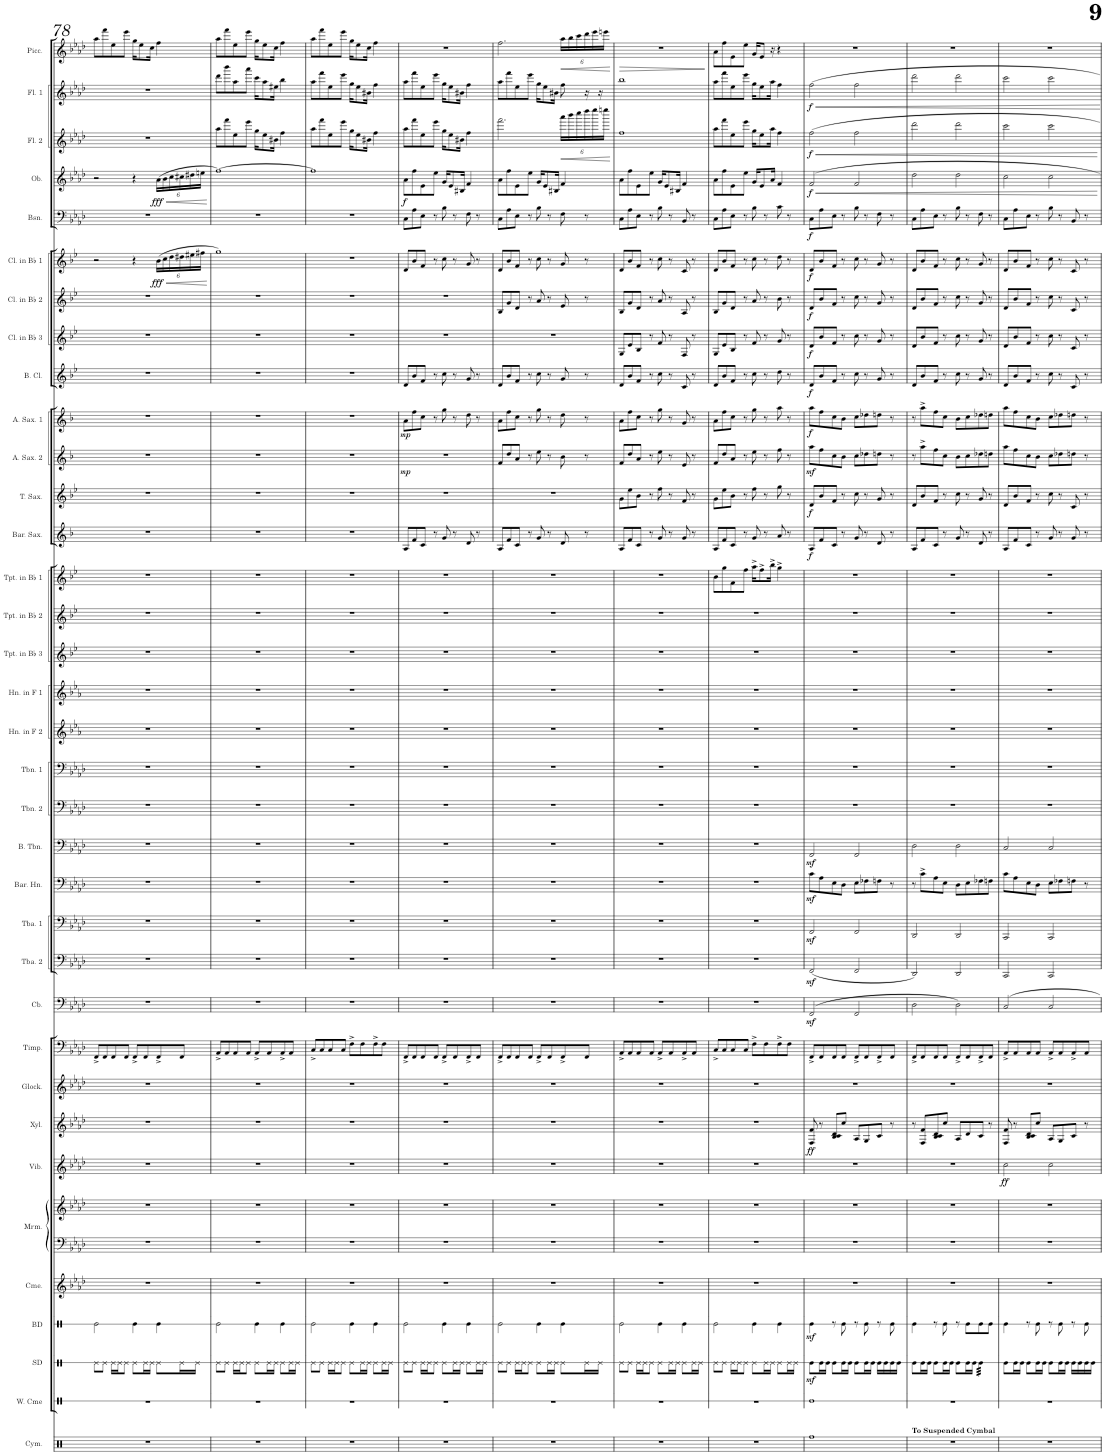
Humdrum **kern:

**kern	**kern	**kern	**dynam	**kern	**dynam	**kern	**kern	**kern	**kern	**dynam	**kern	**dynam	**kern	**kern	**kern	**dynam	**kern	**dynam	**kern	**dynam	**kern	**dynam	**kern	**dynam	**kern	**kern	**kern	**kern	**kern	**kern	**kern	**kern	**dynam	**kern	**dynam	**kern	**dynam	**kern	**dynam	**kern	**dynam	**kern	**dynam	**kern	**dynam	**kern	**dynam	**kern	**dynam	**kern	**dynam	**kern	**dynam	**kern	**dynam	**kern	**dynam
*part35	*part34	*part33	*part33	*part32	*part32	*part31	*part30	*part30	*part29	*part29	*part28	*part28	*part27	*part26	*part25	*part25	*part24	*part24	*part23	*part23	*part22	*part22	*part21	*part21	*part20	*part19	*part18	*part17	*part16	*part15	*part14	*part13	*part13	*part12	*part12	*part11	*part11	*part10	*part10	*part9	*part9	*part8	*part8	*part7	*part7	*part6	*part6	*part5	*part5	*part4	*part4	*part3	*part3	*part2	*part2	*part1	*part1
*staff36	*staff35	*staff34	*staff34	*staff33	*staff33	*staff32	*staff31	*staff30	*staff29	*staff29	*staff28	*staff28	*staff27	*staff26	*staff25	*staff25	*staff24	*staff24	*staff23	*staff23	*staff22	*staff22	*staff21	*staff21	*staff20	*staff19	*staff18	*staff17	*staff16	*staff15	*staff14	*staff13	*staff13	*staff12	*staff12	*staff11	*staff11	*staff10	*staff10	*staff9	*staff9	*staff8	*staff8	*staff7	*staff7	*staff6	*staff6	*staff5	*staff5	*staff4	*staff4	*staff3	*staff3	*staff2	*staff2	*staff1	*staff1
*I"Cymbals	*I"Wind Chimes	*I"Snare Drum	*	*I"Bass Drum	*	*I"Chimes	*I"Marimba	*	*I"Vibraphone	*	*I"Xylophone	*	*I"Glockenspiel	*I"Timpani	*I"Contrabass	*	*I"Tuba 2	*	*I"Tuba 1	*	*I"Baritone Horn	*	*I"Bass Trombone	*	*I"Trombone 2	*I"Trombone 1	*I"Horn in F 2	*I"Horn in F 1	*I"Trumpet in Bb 3	*I"Trumpet in Bb 2	*I"Trumpet in Bb 1	*I"Baritone Saxophone	*	*I"Tenor Saxophone	*	*I"Alto Saxophone 2	*	*I"Alto Saxophone 1	*	*I"Bass Clarinet	*	*I"Clarinet in Bb 3	*	*I"Clarinet in Bb 2	*	*I"Clarinet in Bb 1	*	*I"Bassoon	*	*I"Oboe	*	*I"Flute 2	*	*I"Flute 1	*	*I"Piccolo	*
*I'Cym.	*I'W. Cme	*I'SD	*	*I'BD	*	*I'Cme.	*I'Mrm.	*	*I'Vib.	*	*I'Xyl.	*	*I'Glock.	*I'Timp.	*I'Cb.	*	*I'Tba. 2	*	*I'Tba. 1	*	*I'Bar. Hn.	*	*I'B. Tbn.	*	*I'Tbn. 2	*I'Tbn. 1	*I'Hn. in F 2	*I'Hn. in F 1	*I'Tpt. in Bb 3	*I'Tpt. in Bb 2	*I'Tpt. in Bb 1	*I'Bar. Sax.	*	*I'T. Sax.	*	*I'A. Sax. 2	*	*I'A. Sax. 1	*	*I'B. Cl.	*	*I'Cl. in Bb 3	*	*I'Cl. in Bb 2	*	*I'Cl. in Bb 1	*	*I'Bsn.	*	*I'Ob.	*	*I'Fl. 2	*	*I'Fl. 1	*	*I'Picc.	*
!!LO:PB:g=z
*clefX	*clefX	*clefX	*	*clefX	*	*clefG2	*clefF4	*clefG2	*clefG2	*	*clefG2	*	*clefG2	*clefF4	*clefF4	*	*clefF4	*	*clefF4	*	*clefF4	*	*clefF4	*	*clefF4	*clefF4	*clefG2	*clefG2	*clefG2	*clefG2	*clefG2	*clefG2	*	*clefG2	*	*clefG2	*	*clefG2	*	*clefG2	*	*clefG2	*	*clefG2	*	*clefG2	*	*clefF4	*	*clefG2	*	*clefG2	*	*clefG2	*	*clefG2	*
*	*	*	*	*	*	*	*	*	*	*	*Trd-7c-12	*	*Trd-14c-24	*	*Trd7c12	*	*	*	*	*	*Trd4c7	*	*	*	*	*	*Trd4c7	*Trd4c7	*Trd1c2	*Trd1c2	*Trd1c2	*Trd12c21	*	*Trd8c14	*	*Trd5c9	*	*Trd5c9	*	*Trd8c14	*	*Trd1c2	*	*Trd1c2	*	*Trd1c2	*	*	*	*	*	*	*	*	*	*Trd-7c-12	*
*k[]	*k[]	*k[]	*	*k[]	*	*k[b-e-a-d-]	*k[b-e-a-d-]	*k[b-e-a-d-]	*k[b-e-a-d-]	*	*k[b-e-a-d-]	*	*k[b-e-a-d-]	*k[b-e-a-d-]	*k[b-e-a-d-]	*	*k[b-e-a-d-]	*	*k[b-e-a-d-]	*	*k[b-e-a-d-]	*	*k[b-e-a-d-]	*	*k[b-e-a-d-]	*k[b-e-a-d-]	*k[b-e-a-]	*k[b-e-a-]	*k[b-e-]	*k[b-e-]	*k[b-e-]	*k[b-]	*	*k[b-e-]	*	*k[b-]	*	*k[b-]	*	*k[b-e-]	*	*k[b-e-]	*	*k[b-e-]	*	*k[b-e-]	*	*k[b-e-a-d-]	*	*k[b-e-a-d-]	*	*k[b-e-a-d-]	*	*k[b-e-a-d-]	*	*k[b-e-a-d-]	*
*M4/4	*M4/4	*M4/4	*	*M4/4	*	*M4/4	*M4/4	*M4/4	*M4/4	*	*M4/4	*	*M4/4	*M4/4	*M4/4	*	*M4/4	*	*M4/4	*	*M4/4	*	*M4/4	*	*M4/4	*M4/4	*M4/4	*M4/4	*M4/4	*M4/4	*M4/4	*M4/4	*	*M4/4	*	*M4/4	*	*M4/4	*	*M4/4	*	*M4/4	*	*M4/4	*	*M4/4	*	*M4/4	*	*M4/4	*	*M4/4	*	*M4/4	*	*M4/4	*
=78	=78	=78	=78	=78	=78	=78	=78	=78	=78	=78	=78	=78	=78	=78	=78	=78	=78	=78	=78	=78	=78	=78	=78	=78	=78	=78	=78	=78	=78	=78	=78	=78	=78	=78	=78	=78	=78	=78	=78	=78	=78	=78	=78	=78	=78	=78	=78	=78	=78	=78	=78	=78	=78	=78	=78	=78	=78
1r	1r	8Re\L	.	2Re\	.	1r	1r	1r	1r	.	1r	.	1r	8FF^/L	1r	.	1r	.	1r	.	1r	.	1r	.	1r	1r	1r	1r	1r	1r	1r	1r	.	1r	.	1r	.	1r	.	1r	.	1r	.	1r	.	2r	.	1r	.	2r	.	1r	.	1r	.	8aa-\L	.
.	.	8Re\J	.	.	.	.	.	.	.	.	.	.	.	8FF/	.	.	.	.	.	.	.	.	.	.	.	.	.	.	.	.	.	.	.	.	.	.	.	.	.	.	.	.	.	.	.	.	.	.	.	.	.	.	.	.	.	8fff\	.
.	.	16Re\LL	.	.	.	.	.	.	.	.	.	.	.	8FF/	.	.	.	.	.	.	.	.	.	.	.	.	.	.	.	.	.	.	.	.	.	.	.	.	.	.	.	.	.	.	.	.	.	.	.	.	.	.	.	.	.	8ee-\	.
.	.	16Re\J	.	.	.	.	.	.	.	.	.	.	.	.	.	.	.	.	.	.	.	.	.	.	.	.	.	.	.	.	.	.	.	.	.	.	.	.	.	.	.	.	.	.	.	.	.	.	.	.	.	.	.	.	.	.	.
.	.	8Re\J	.	.	.	.	.	.	.	.	.	.	.	8FF/J	.	.	.	.	.	.	.	.	.	.	.	.	.	.	.	.	.	.	.	.	.	.	.	.	.	.	.	.	.	.	.	.	.	.	.	.	.	.	.	.	.	8eee-\J	.
.	.	8Re\L	.	4Re\	.	.	.	.	.	.	.	.	.	8FF^/L	.	.	.	.	.	.	.	.	.	.	.	.	.	.	.	.	.	.	.	.	.	.	.	.	.	.	.	.	.	.	.	4r	.	.	.	4r	.	.	.	.	.	16gg\KL	.
.	.	.	.	.	.	.	.	.	.	.	.	.	.	.	.	.	.	.	.	.	.	.	.	.	.	.	.	.	.	.	.	.	.	.	.	.	.	.	.	.	.	.	.	.	.	.	.	.	.	.	.	.	.	.	.	8ee-\	.
.	.	16Re\L	.	.	.	.	.	.	.	.	.	.	.	8FF/	.	.	.	.	.	.	.	.	.	.	.	.	.	.	.	.	.	.	.	.	.	.	.	.	.	.	.	.	.	.	.	.	.	.	.	.	.	.	.	.	.	.	.
.	.	16Re\JJ	.	.	.	.	.	.	.	.	.	.	.	.	.	.	.	.	.	.	.	.	.	.	.	.	.	.	.	.	.	.	.	.	.	.	.	.	.	.	.	.	.	.	.	.	.	.	.	.	.	.	.	.	.	16cc\Jk	.
*	*	*	*	*	*	*	*	*	*	*	*	*	*	*	*	*	*	*	*	*	*	*	*	*	*	*	*	*	*	*	*	*	*	*	*	*	*	*	*	*	*	*	*	*	*	*Xbrackettup	*	*	*	*	*	*	*	*	*	*	*
!	!	!	!	!	!	!	!	!	!	!	!	!	!	!	!	!	!	!	!	!	!	!	!	!	!	!	!	!	!	!	!	!	!	!	!	!	!	!	!	!	!	!	!	!	!	!	!LO:HP:b	!	!	!	!	!	!	!	!	!	!
*	*	*	*	*	*	*	*	*	*	*	*	*	*	*	*	*	*	*	*	*	*	*	*	*	*	*	*	*	*	*	*	*	*	*	*	*	*	*	*	*	*	*	*	*	*	*	*	*	*	*Xbrackettup	*	*	*	*	*	*	*
!	!	!	!	!	!	!	!	!	!	!	!	!	!	!	!	!	!	!	!	!	!	!	!	!	!	!	!	!	!	!	!	!	!	!	!	!	!	!	!	!	!	!	!	!	!	!	!LO:DY:n=1:b	!	!	!	!LO:HP:b	!	!	!	!	!	!
!	!	!	!	!	!	!	!	!	!	!	!	!	!	!	!	!	!	!	!	!	!	!	!	!	!	!	!	!	!	!	!	!	!	!	!	!	!	!	!	!	!	!	!	!	!	!	!	!	!	!	!LO:DY:n=1:b	!	!	!	!	!	!
.	.	8Re\L	.	4Re\	.	.	.	.	.	.	.	.	.	8FF^/	.	.	.	.	.	.	.	.	.	.	.	.	.	.	.	.	.	.	.	.	.	.	.	.	.	.	.	.	.	.	.	(24b-\LL	< fff	.	.	(24a-\LL	< fff	.	.	.	.	4ff\	.
.	.	.	.	.	.	.	.	.	.	.	.	.	.	.	.	.	.	.	.	.	.	.	.	.	.	.	.	.	.	.	.	.	.	.	.	.	.	.	.	.	.	.	.	.	.	24cc\	.	.	.	24b-\	.	.	.	.	.	.	.
.	.	.	.	.	.	.	.	.	.	.	.	.	.	.	.	.	.	.	.	.	.	.	.	.	.	.	.	.	.	.	.	.	.	.	.	.	.	.	.	.	.	.	.	.	.	24dd\	.	.	.	24cc\	.	.	.	.	.	.	.
.	.	16Re\L	.	.	.	.	.	.	.	.	.	.	.	8FF/J	.	.	.	.	.	.	.	.	.	.	.	.	.	.	.	.	.	.	.	.	.	.	.	.	.	.	.	.	.	.	.	24dd#X\	.	.	.	24cc#X\	.	.	.	.	.	.	.
.	.	.	.	.	.	.	.	.	.	.	.	.	.	.	.	.	.	.	.	.	.	.	.	.	.	.	.	.	.	.	.	.	.	.	.	.	.	.	.	.	.	.	.	.	.	24ee#X\	.	.	.	24dd#X\	.	.	.	.	.	.	.
.	.	16Re\JJ	.	.	.	.	.	.	.	.	.	.	.	.	.	.	.	.	.	.	.	.	.	.	.	.	.	.	.	.	.	.	.	.	.	.	.	.	.	.	.	.	.	.	.	.	.	.	.	.	.	.	.	.	.	.	.
.	.	.	.	.	.	.	.	.	.	.	.	.	.	.	.	.	.	.	.	.	.	.	.	.	.	.	.	.	.	.	.	.	.	.	.	.	.	.	.	.	.	.	.	.	.	24ff#X\JJ	.	.	.	24een\JJ	.	.	.	.	.	.	.
.	.	.	.	.	.	.	.	.	.	.	.	.	.	.	.	.	.	.	.	.	.	.	.	.	.	.	.	.	.	.	.	.	.	.	.	.	.	.	.	.	.	.	.	.	.	.	[	.	.	.	[	.	.	.	.	.	.
=79	=79	=79	=79	=79	=79	=79	=79	=79	=79	=79	=79	=79	=79	=79	=79	=79	=79	=79	=79	=79	=79	=79	=79	=79	=79	=79	=79	=79	=79	=79	=79	=79	=79	=79	=79	=79	=79	=79	=79	=79	=79	=79	=79	=79	=79	=79	=79	=79	=79	=79	=79	=79	=79	=79	=79	=79	=79
1r	1r	8Re\L	.	2Re\	.	1r	1r	1r	1r	.	1r	.	1r	8AA-^/L	1r	.	1r	.	1r	.	1r	.	1r	.	1r	1r	1r	1r	1r	1r	1r	1r	.	1r	.	1r	.	1r	.	1r	.	1r	.	1r	.	1gg)	.	1r	.	[1ff)	.	8aa-\L	.	8ddd-\L	.	8aa-\L	.
.	.	8Re\J	.	.	.	.	.	.	.	.	.	.	.	8AA-/	.	.	.	.	.	.	.	.	.	.	.	.	.	.	.	.	.	.	.	.	.	.	.	.	.	.	.	.	.	.	.	.	.	.	.	.	.	8fff\	.	8bbb-\	.	8fff\	.
.	.	16Re\LL	.	.	.	.	.	.	.	.	.	.	.	8AA-/	.	.	.	.	.	.	.	.	.	.	.	.	.	.	.	.	.	.	.	.	.	.	.	.	.	.	.	.	.	.	.	.	.	.	.	.	.	8ee-\	.	8aa-\	.	8ee-\	.
.	.	16Re\J	.	.	.	.	.	.	.	.	.	.	.	.	.	.	.	.	.	.	.	.	.	.	.	.	.	.	.	.	.	.	.	.	.	.	.	.	.	.	.	.	.	.	.	.	.	.	.	.	.	.	.	.	.	.	.
.	.	8Re\J	.	.	.	.	.	.	.	.	.	.	.	8AA-/J	.	.	.	.	.	.	.	.	.	.	.	.	.	.	.	.	.	.	.	.	.	.	.	.	.	.	.	.	.	.	.	.	.	.	.	.	.	8eee-\J	.	8aaa-\J	.	8eee-\J	.
.	.	8Re\L	.	4Re\	.	.	.	.	.	.	.	.	.	8AA-^/L	.	.	.	.	.	.	.	.	.	.	.	.	.	.	.	.	.	.	.	.	.	.	.	.	.	.	.	.	.	.	.	.	.	.	.	.	.	16gg\KL	.	16ccc\KL	.	16gg\KL	.
.	.	.	.	.	.	.	.	.	.	.	.	.	.	.	.	.	.	.	.	.	.	.	.	.	.	.	.	.	.	.	.	.	.	.	.	.	.	.	.	.	.	.	.	.	.	.	.	.	.	.	.	8ee-\	.	8aa-\	.	8ee-\	.
.	.	16Re\L	.	.	.	.	.	.	.	.	.	.	.	8AA-/	.	.	.	.	.	.	.	.	.	.	.	.	.	.	.	.	.	.	.	.	.	.	.	.	.	.	.	.	.	.	.	.	.	.	.	.	.	.	.	.	.	.	.
.	.	16Re\JJ	.	.	.	.	.	.	.	.	.	.	.	.	.	.	.	.	.	.	.	.	.	.	.	.	.	.	.	.	.	.	.	.	.	.	.	.	.	.	.	.	.	.	.	.	.	.	.	.	.	16b#X\Jk	.	16ee#X\Jk	.	16cc\Jk	.
.	.	8Re\L	.	4Re\	.	.	.	.	.	.	.	.	.	8AA-^/	.	.	.	.	.	.	.	.	.	.	.	.	.	.	.	.	.	.	.	.	.	.	.	.	.	.	.	.	.	.	.	.	.	.	.	.	.	4ff\	.	4bb-\	.	4ff\	.
.	.	16Re\L	.	.	.	.	.	.	.	.	.	.	.	8AA-/J	.	.	.	.	.	.	.	.	.	.	.	.	.	.	.	.	.	.	.	.	.	.	.	.	.	.	.	.	.	.	.	.	.	.	.	.	.	.	.	.	.	.	.
.	.	16Re\JJ	.	.	.	.	.	.	.	.	.	.	.	.	.	.	.	.	.	.	.	.	.	.	.	.	.	.	.	.	.	.	.	.	.	.	.	.	.	.	.	.	.	.	.	.	.	.	.	.	.	.	.	.	.	.	.
=80	=80	=80	=80	=80	=80	=80	=80	=80	=80	=80	=80	=80	=80	=80	=80	=80	=80	=80	=80	=80	=80	=80	=80	=80	=80	=80	=80	=80	=80	=80	=80	=80	=80	=80	=80	=80	=80	=80	=80	=80	=80	=80	=80	=80	=80	=80	=80	=80	=80	=80	=80	=80	=80	=80	=80	=80	=80
1r	1r	8Re\L	.	2Re\	.	1r	1r	1r	1r	.	1r	.	1r	8C^/L	1r	.	1r	.	1r	.	1r	.	1r	.	1r	1r	1r	1r	1r	1r	1r	1r	.	1r	.	1r	.	1r	.	1r	.	1r	.	1r	.	1r	.	1r	.	1ff]	.	8aa-\L	.	8aa-\L	.	8aa-\L	.
.	.	8Re\J	.	.	.	.	.	.	.	.	.	.	.	8C/	.	.	.	.	.	.	.	.	.	.	.	.	.	.	.	.	.	.	.	.	.	.	.	.	.	.	.	.	.	.	.	.	.	.	.	.	.	8fff\	.	8fff\	.	8fff\	.
.	.	16Re\LL	.	.	.	.	.	.	.	.	.	.	.	8C/	.	.	.	.	.	.	.	.	.	.	.	.	.	.	.	.	.	.	.	.	.	.	.	.	.	.	.	.	.	.	.	.	.	.	.	.	.	8ee-\	.	8ee-\	.	8ee-\	.
.	.	16Re\J	.	.	.	.	.	.	.	.	.	.	.	.	.	.	.	.	.	.	.	.	.	.	.	.	.	.	.	.	.	.	.	.	.	.	.	.	.	.	.	.	.	.	.	.	.	.	.	.	.	.	.	.	.	.	.
.	.	8Re\J	.	.	.	.	.	.	.	.	.	.	.	8C/J	.	.	.	.	.	.	.	.	.	.	.	.	.	.	.	.	.	.	.	.	.	.	.	.	.	.	.	.	.	.	.	.	.	.	.	.	.	8eee-\J	.	8eee-\J	.	8eee-\J	.
.	.	8Re\L	.	4Re\	.	.	.	.	.	.	.	.	.	8F^\L	.	.	.	.	.	.	.	.	.	.	.	.	.	.	.	.	.	.	.	.	.	.	.	.	.	.	.	.	.	.	.	.	.	.	.	.	.	16gg\KL	.	16gg\KL	.	16gg\KL	.
.	.	.	.	.	.	.	.	.	.	.	.	.	.	.	.	.	.	.	.	.	.	.	.	.	.	.	.	.	.	.	.	.	.	.	.	.	.	.	.	.	.	.	.	.	.	.	.	.	.	.	.	8ee-\	.	8ee-\	.	8ee-\	.
.	.	16Re\L	.	.	.	.	.	.	.	.	.	.	.	8F\	.	.	.	.	.	.	.	.	.	.	.	.	.	.	.	.	.	.	.	.	.	.	.	.	.	.	.	.	.	.	.	.	.	.	.	.	.	.	.	.	.	.	.
.	.	16Re\JJ	.	.	.	.	.	.	.	.	.	.	.	.	.	.	.	.	.	.	.	.	.	.	.	.	.	.	.	.	.	.	.	.	.	.	.	.	.	.	.	.	.	.	.	.	.	.	.	.	.	16b#X\Jk	.	16b#X\Jk	.	16cc\Jk	.
.	.	8Re\L	.	4Re\	.	.	.	.	.	.	.	.	.	8F^\	.	.	.	.	.	.	.	.	.	.	.	.	.	.	.	.	.	.	.	.	.	.	.	.	.	.	.	.	.	.	.	.	.	.	.	.	.	4ff\	.	4ff\	.	4ff\	.
.	.	16Re\L	.	.	.	.	.	.	.	.	.	.	.	8F\J	.	.	.	.	.	.	.	.	.	.	.	.	.	.	.	.	.	.	.	.	.	.	.	.	.	.	.	.	.	.	.	.	.	.	.	.	.	.	.	.	.	.	.
.	.	16Re\JJ	.	.	.	.	.	.	.	.	.	.	.	.	.	.	.	.	.	.	.	.	.	.	.	.	.	.	.	.	.	.	.	.	.	.	.	.	.	.	.	.	.	.	.	.	.	.	.	.	.	.	.	.	.	.	.
=81	=81	=81	=81	=81	=81	=81	=81	=81	=81	=81	=81	=81	=81	=81	=81	=81	=81	=81	=81	=81	=81	=81	=81	=81	=81	=81	=81	=81	=81	=81	=81	=81	=81	=81	=81	=81	=81	=81	=81	=81	=81	=81	=81	=81	=81	=81	=81	=81	=81	=81	=81	=81	=81	=81	=81	=81	=81
!	!	!	!	!	!	!	!	!	!	!	!	!	!	!	!	!	!	!	!	!	!	!	!	!	!	!	!	!	!	!	!	!	!	!	!	!	!LO:DY:b	!	!LO:DY:b	!	!	!	!	!	!	!	!	!	!	!	!LO:DY:b	!	!	!	!	!	!
1r	1r	8Re\L	.	2Re\	.	1r	1r	1r	1r	.	1r	.	1r	8FF^/L	1r	.	1r	.	1r	.	1r	.	1r	.	1r	1r	1r	1r	1r	1r	1r	8A/L	.	1r	.	1r	mp	8a\L	mp	8d/L	.	1r	.	1r	.	8d/L	.	8C\L	.	8a-\L	f	8aa-\L	.	8aa-\L	.	1r	.
.	.	8Re\J	.	.	.	.	.	.	.	.	.	.	.	8FF/	.	.	.	.	.	.	.	.	.	.	.	.	.	.	.	.	.	8f/	.	.	.	.	.	8ff\	.	8b-/	.	.	.	.	.	8b-/	.	8A-\	.	8ff\	.	8fff\	.	8fff\	.	.	.
.	.	16Re\LL	.	.	.	.	.	.	.	.	.	.	.	8FF/	.	.	.	.	.	.	.	.	.	.	.	.	.	.	.	.	.	8c/J	.	.	.	.	.	8cc\J	.	8f/J	.	.	.	.	.	8f/J	.	8E-\J	.	8e-\	.	8ee-\	.	8ee-\	.	.	.
.	.	16Re\J	.	.	.	.	.	.	.	.	.	.	.	.	.	.	.	.	.	.	.	.	.	.	.	.	.	.	.	.	.	.	.	.	.	.	.	.	.	.	.	.	.	.	.	.	.	.	.	.	.	.	.	.	.	.	.
.	.	8Re\J	.	.	.	.	.	.	.	.	.	.	.	8FF/J	.	.	.	.	.	.	.	.	.	.	.	.	.	.	.	.	.	8r	.	.	.	.	.	8r	.	8r	.	.	.	.	.	8r	.	8r	.	8ee-\J	.	8eee-\J	.	8eee-\J	.	.	.
.	.	8Re\L	.	4Re\	.	.	.	.	.	.	.	.	.	8FF^/L	.	.	.	.	.	.	.	.	.	.	.	.	.	.	.	.	.	8g/	.	.	.	.	.	8gg\	.	8cc\	.	.	.	.	.	8cc\	.	8B-\	.	16g/KL	.	16gg\KL	.	16gg\KL	.	.	.
.	.	.	.	.	.	.	.	.	.	.	.	.	.	.	.	.	.	.	.	.	.	.	.	.	.	.	.	.	.	.	.	.	.	.	.	.	.	.	.	.	.	.	.	.	.	.	.	.	.	8e-/	.	8ee-\	.	8ee-\	.	.	.
.	.	16Re\L	.	.	.	.	.	.	.	.	.	.	.	8FF/	.	.	.	.	.	.	.	.	.	.	.	.	.	.	.	.	.	8r	.	.	.	.	.	8r	.	8r	.	.	.	.	.	8r	.	8r	.	.	.	.	.	.	.	.	.
.	.	16Re\JJ	.	.	.	.	.	.	.	.	.	.	.	.	.	.	.	.	.	.	.	.	.	.	.	.	.	.	.	.	.	.	.	.	.	.	.	.	.	.	.	.	.	.	.	.	.	.	.	16B#X/Jk	.	16b#X\Jk	.	16b#X\Jk	.	.	.
.	.	8Re\L	.	4Re\	.	.	.	.	.	.	.	.	.	8FF^/	.	.	.	.	.	.	.	.	.	.	.	.	.	.	.	.	.	8d/	.	.	.	.	.	8dd\	.	8g/	.	.	.	.	.	8g/	.	8F\	.	4f/	.	4ff\	.	4ff\	.	.	.
.	.	16Re\L	.	.	.	.	.	.	.	.	.	.	.	8FF/J	.	.	.	.	.	.	.	.	.	.	.	.	.	.	.	.	.	8r	.	.	.	.	.	8r	.	8r	.	.	.	.	.	8r	.	8r	.	.	.	.	.	.	.	.	.
.	.	16Re\JJ	.	.	.	.	.	.	.	.	.	.	.	.	.	.	.	.	.	.	.	.	.	.	.	.	.	.	.	.	.	.	.	.	.	.	.	.	.	.	.	.	.	.	.	.	.	.	.	.	.	.	.	.	.	.	.
=82	=82	=82	=82	=82	=82	=82	=82	=82	=82	=82	=82	=82	=82	=82	=82	=82	=82	=82	=82	=82	=82	=82	=82	=82	=82	=82	=82	=82	=82	=82	=82	=82	=82	=82	=82	=82	=82	=82	=82	=82	=82	=82	=82	=82	=82	=82	=82	=82	=82	=82	=82	=82	=82	=82	=82	=82	=82
1r	1r	8Re\L	.	2Re\	.	1r	1r	1r	1r	.	1r	.	1r	8FF^/L	1r	.	1r	.	1r	.	1r	.	1r	.	1r	1r	1r	1r	1r	1r	1r	8A/L	.	1r	.	8f/L	.	8a\L	.	8d/L	.	1r	.	8B-/L	.	8d/L	.	8C\L	.	8a-\L	.	2.fff\	.	8aa-\L	.	2.ff\	.
.	.	8Re\J	.	.	.	.	.	.	.	.	.	.	.	8FF/	.	.	.	.	.	.	.	.	.	.	.	.	.	.	.	.	.	8f/	.	.	.	8dd/	.	8ff\	.	8b-/	.	.	.	8g/	.	8b-/	.	8A-\	.	8ff\	.	.	.	8fff\	.	.	.
.	.	16Re\LL	.	.	.	.	.	.	.	.	.	.	.	8FF/	.	.	.	.	.	.	.	.	.	.	.	.	.	.	.	.	.	8c/J	.	.	.	8a/J	.	8cc\J	.	8f/J	.	.	.	8d/J	.	8f/J	.	8E-\J	.	8e-\	.	.	.	8ee-\	.	.	.
.	.	16Re\J	.	.	.	.	.	.	.	.	.	.	.	.	.	.	.	.	.	.	.	.	.	.	.	.	.	.	.	.	.	.	.	.	.	.	.	.	.	.	.	.	.	.	.	.	.	.	.	.	.	.	.	.	.	.	.
.	.	8Re\J	.	.	.	.	.	.	.	.	.	.	.	8FF/J	.	.	.	.	.	.	.	.	.	.	.	.	.	.	.	.	.	8r	.	.	.	8r	.	8r	.	8r	.	.	.	8r	.	8r	.	8r	.	8ee-\J	.	.	.	8eee-\J	.	.	.
.	.	8Re\L	.	4Re\	.	.	.	.	.	.	.	.	.	8FF^/L	.	.	.	.	.	.	.	.	.	.	.	.	.	.	.	.	.	8g/	.	.	.	8ee\	.	8gg\	.	8cc\	.	.	.	8a/	.	8cc\	.	8B-\	.	16g/KL	.	.	.	16gg\KL	.	.	.
.	.	.	.	.	.	.	.	.	.	.	.	.	.	.	.	.	.	.	.	.	.	.	.	.	.	.	.	.	.	.	.	.	.	.	.	.	.	.	.	.	.	.	.	.	.	.	.	.	.	8e-/	.	.	.	8ee-\	.	.	.
.	.	16Re\L	.	.	.	.	.	.	.	.	.	.	.	8FF/	.	.	.	.	.	.	.	.	.	.	.	.	.	.	.	.	.	8r	.	.	.	8r	.	8r	.	8r	.	.	.	8r	.	8r	.	8r	.	.	.	.	.	.	.	.	.
.	.	16Re\JJ	.	.	.	.	.	.	.	.	.	.	.	.	.	.	.	.	.	.	.	.	.	.	.	.	.	.	.	.	.	.	.	.	.	.	.	.	.	.	.	.	.	.	.	.	.	.	.	16B#X/Jk	.	.	.	16b#X\Jk	.	.	.
*	*	*	*	*	*	*	*	*	*	*	*	*	*	*	*	*	*	*	*	*	*	*	*	*	*	*	*	*	*	*	*	*	*	*	*	*	*	*	*	*	*	*	*	*	*	*	*	*	*	*	*	*Xbrackettup	*	*	*	*	*
!	!	!	!	!	!	!	!	!	!	!	!	!	!	!	!	!	!	!	!	!	!	!	!	!	!	!	!	!	!	!	!	!	!	!	!	!	!	!	!	!	!	!	!	!	!	!	!	!	!	!	!	!	!LO:HP:b	!	!	!	!
*	*	*	*	*	*	*	*	*	*	*	*	*	*	*	*	*	*	*	*	*	*	*	*	*	*	*	*	*	*	*	*	*	*	*	*	*	*	*	*	*	*	*	*	*	*	*	*	*	*	*	*	*	*	*	*	*Xbrackettup	*
!	!	!	!	!	!	!	!	!	!	!	!	!	!	!	!	!	!	!	!	!	!	!	!	!	!	!	!	!	!	!	!	!	!	!	!	!	!	!	!	!	!	!	!	!	!	!	!	!	!	!	!	!	!	!	!	!	!LO:HP:b
.	.	8Re\L	.	4Re\	.	.	.	.	.	.	.	.	.	8FF^/	.	.	.	.	.	.	.	.	.	.	.	.	.	.	.	.	.	8d/	.	.	.	8b-\	.	8dd\	.	8g/	.	.	.	8e-/	.	8g/	.	8F\	.	4f/	.	24aaa-\LL	<	8ff\	.	24aa-\LL	<
.	.	.	.	.	.	.	.	.	.	.	.	.	.	.	.	.	.	.	.	.	.	.	.	.	.	.	.	.	.	.	.	.	.	.	.	.	.	.	.	.	.	.	.	.	.	.	.	.	.	.	.	24bbb-\	.	.	.	24bb-\	.
.	.	.	.	.	.	.	.	.	.	.	.	.	.	.	.	.	.	.	.	.	.	.	.	.	.	.	.	.	.	.	.	.	.	.	.	.	.	.	.	.	.	.	.	.	.	.	.	.	.	.	.	24cccc\	.	.	.	24ccc\	.
.	.	16Re\L	.	.	.	.	.	.	.	.	.	.	.	8FF/J	.	.	.	.	.	.	.	.	.	.	.	.	.	.	.	.	.	8r	.	.	.	8r	.	8r	.	8r	.	.	.	8r	.	8r	.	8r	.	.	.	24dddd-\	.	16r	.	24ddd-\	.
.	.	.	.	.	.	.	.	.	.	.	.	.	.	.	.	.	.	.	.	.	.	.	.	.	.	.	.	.	.	.	.	.	.	.	.	.	.	.	.	.	.	.	.	.	.	.	.	.	.	.	.	24eeee-\	.	.	.	24eee-\	.
.	.	16Re\JJ	.	.	.	.	.	.	.	.	.	.	.	.	.	.	.	.	.	.	.	.	.	.	.	.	.	.	.	.	.	.	.	.	.	.	.	.	.	.	.	.	.	.	.	.	.	.	.	.	.	.	.	16r	.	.	.
.	.	.	.	.	.	.	.	.	.	.	.	.	.	.	.	.	.	.	.	.	.	.	.	.	.	.	.	.	.	.	.	.	.	.	.	.	.	.	.	.	.	.	.	.	.	.	.	.	.	.	.	24eeeen\JJ	.	.	.	24eeen\JJ	.
.	.	.	.	.	.	.	.	.	.	.	.	.	.	.	.	.	.	.	.	.	.	.	.	.	.	.	.	.	.	.	.	.	.	.	.	.	.	.	.	.	.	.	.	.	.	.	.	.	.	.	.	.	[	.	.	.	[
=83	=83	=83	=83	=83	=83	=83	=83	=83	=83	=83	=83	=83	=83	=83	=83	=83	=83	=83	=83	=83	=83	=83	=83	=83	=83	=83	=83	=83	=83	=83	=83	=83	=83	=83	=83	=83	=83	=83	=83	=83	=83	=83	=83	=83	=83	=83	=83	=83	=83	=83	=83	=83	=83	=83	=83	=83	=83
!	!	!	!	!	!	!	!	!	!	!	!	!	!	!	!	!	!	!	!	!	!	!	!	!	!	!	!	!	!	!	!	!	!	!	!	!	!	!	!	!	!	!	!	!	!	!	!	!	!	!	!	!	!	!	!	!	!LO:HP:b
1r	1r	8Re\L	.	2Re\	.	1r	1r	1r	1r	.	1r	.	1r	8AA-^/L	1r	.	1r	.	1r	.	1r	.	1r	.	1r	1r	1r	1r	1r	1r	1r	8A/L	.	8g\L	.	8f/L	.	8a\L	.	8d/L	.	8G/L	.	8B-/L	.	8d/L	.	8C\L	.	8a-\L	.	1ff	.	1bb-	.	1r	>
.	.	8Re\J	.	.	.	.	.	.	.	.	.	.	.	8AA-/	.	.	.	.	.	.	.	.	.	.	.	.	.	.	.	.	.	8f/	.	8ee-\	.	8dd/	.	8ff\	.	8b-/	.	8e-/	.	8g/	.	8b-/	.	8A-\	.	8ff\	.	.	.	.	.	.	.
.	.	16Re\LL	.	.	.	.	.	.	.	.	.	.	.	8AA-/	.	.	.	.	.	.	.	.	.	.	.	.	.	.	.	.	.	8c/J	.	8b-\J	.	8a/J	.	8cc\J	.	8f/J	.	8B-/J	.	8d/J	.	8f/J	.	8E-\J	.	8e-\	.	.	.	.	.	.	.
.	.	16Re\J	.	.	.	.	.	.	.	.	.	.	.	.	.	.	.	.	.	.	.	.	.	.	.	.	.	.	.	.	.	.	.	.	.	.	.	.	.	.	.	.	.	.	.	.	.	.	.	.	.	.	.	.	.	.	.
.	.	8Re\J	.	.	.	.	.	.	.	.	.	.	.	8AA-/J	.	.	.	.	.	.	.	.	.	.	.	.	.	.	.	.	.	8r	.	8r	.	8r	.	8r	.	8r	.	8r	.	8r	.	8r	.	8r	.	8ee-\J	.	.	.	.	.	.	.
.	.	8Re\L	.	4Re\	.	.	.	.	.	.	.	.	.	8AA-^/L	.	.	.	.	.	.	.	.	.	.	.	.	.	.	.	.	.	8g/	.	8ff\	.	8ee\	.	8gg\	.	8cc\	.	8f/	.	8a/	.	8cc\	.	8B-\	.	16g/KL	.	.	.	.	.	.	.
.	.	.	.	.	.	.	.	.	.	.	.	.	.	.	.	.	.	.	.	.	.	.	.	.	.	.	.	.	.	.	.	.	.	.	.	.	.	.	.	.	.	.	.	.	.	.	.	.	.	8e-/	.	.	.	.	.	.	.
.	.	16Re\L	.	.	.	.	.	.	.	.	.	.	.	8AA-/	.	.	.	.	.	.	.	.	.	.	.	.	.	.	.	.	.	8r	.	8r	.	8r	.	8r	.	8r	.	8r	.	8r	.	8r	.	8r	.	.	.	.	.	.	.	.	.
.	.	16Re\JJ	.	.	.	.	.	.	.	.	.	.	.	.	.	.	.	.	.	.	.	.	.	.	.	.	.	.	.	.	.	.	.	.	.	.	.	.	.	.	.	.	.	.	.	.	.	.	.	16B#X/Jk	.	.	.	.	.	.	.
.	.	8Re\L	.	4Re\	.	.	.	.	.	.	.	.	.	8AA-^/	.	.	.	.	.	.	.	.	.	.	.	.	.	.	.	.	.	8g/	.	8f/	.	8e/	.	8g/	.	8c/	.	8F/	.	8A/	.	8c/	.	8BB-/	.	4f/	.	.	.	.	.	.	.
.	.	16Re\L	.	.	.	.	.	.	.	.	.	.	.	8AA-/J	.	.	.	.	.	.	.	.	.	.	.	.	.	.	.	.	.	8r	.	8r	.	8r	.	8r	.	8r	.	8r	.	8r	.	8r	.	8r	.	.	.	.	.	.	.	.	.
.	.	16Re\JJ	.	.	.	.	.	.	.	.	.	.	.	.	.	.	.	.	.	.	.	.	.	.	.	.	.	.	.	.	.	.	.	.	.	.	.	.	.	.	.	.	.	.	.	.	.	.	.	.	.	.	.	.	.	.	.
.	.	.	.	.	.	.	.	.	.	.	.	.	.	.	.	.	.	.	.	.	.	.	.	.	.	.	.	.	.	.	.	.	.	.	.	.	.	.	.	.	.	.	.	.	.	.	.	.	.	.	.	.	.	.	.	.	]
=84	=84	=84	=84	=84	=84	=84	=84	=84	=84	=84	=84	=84	=84	=84	=84	=84	=84	=84	=84	=84	=84	=84	=84	=84	=84	=84	=84	=84	=84	=84	=84	=84	=84	=84	=84	=84	=84	=84	=84	=84	=84	=84	=84	=84	=84	=84	=84	=84	=84	=84	=84	=84	=84	=84	=84	=84	=84
1r	1r	8Re\L	.	2Re\	.	1r	1r	1r	1r	.	1r	.	1r	8C^/L	1r	.	1r	.	1r	.	1r	.	1r	.	1r	1r	1r	1r	1r	1r	8b-\L	8A/L	.	8g\L	.	8f/L	.	8a\L	.	8d/L	.	8G/L	.	8B-/L	.	8d/L	.	8C\L	.	8a-\L	.	8aa-\L	.	8aa-\L	.	8a-\L	.
.	.	8Re\J	.	.	.	.	.	.	.	.	.	.	.	8C/	.	.	.	.	.	.	.	.	.	.	.	.	.	.	.	.	8gg\	8f/	.	8ee-\	.	8dd/	.	8ff\	.	8b-/	.	8e-/	.	8g/	.	8b-/	.	8A-\	.	8ff\	.	8fff\	.	8fff\	.	8ff\	.
.	.	16Re\LL	.	.	.	.	.	.	.	.	.	.	.	8C/	.	.	.	.	.	.	.	.	.	.	.	.	.	.	.	.	8f\	8c/J	.	8b-\J	.	8a/J	.	8cc\J	.	8f/J	.	8B-/J	.	8d/J	.	8f/J	.	8E-\J	.	8e-\	.	8ee-\	.	8ee-\	.	8e-\	.
.	.	16Re\J	.	.	.	.	.	.	.	.	.	.	.	.	.	.	.	.	.	.	.	.	.	.	.	.	.	.	.	.	.	.	.	.	.	.	.	.	.	.	.	.	.	.	.	.	.	.	.	.	.	.	.	.	.	.	.
.	.	8Re\J	.	.	.	.	.	.	.	.	.	.	.	8C/J	.	.	.	.	.	.	.	.	.	.	.	.	.	.	.	.	8ff\J	8r	.	8r	.	8r	.	8r	.	8r	.	8r	.	8r	.	8r	.	8r	.	8ee-\J	.	8eee-\J	.	8eee-\J	.	8ee-\J	.
.	.	8Re\L	.	4Re\	.	.	.	.	.	.	.	.	.	8F^\L	.	.	.	.	.	.	.	.	.	.	.	.	.	.	.	.	16aa^\KL	8g/	.	8ff\	.	8ee\	.	8gg\	.	8cc\	.	8f/	.	8a/	.	8cc\	.	8B-\	.	16g/KL	.	16gg\KL	.	16gg\KL	.	16g/KL	.
.	.	.	.	.	.	.	.	.	.	.	.	.	.	.	.	.	.	.	.	.	.	.	.	.	.	.	.	.	.	.	8ff^\	.	.	.	.	.	.	.	.	.	.	.	.	.	.	.	.	.	.	8e-/	.	8ee-\	.	8ee-\	.	8e-/J	.
.	.	16Re\L	.	.	.	.	.	.	.	.	.	.	.	8F\	.	.	.	.	.	.	.	.	.	.	.	.	.	.	.	.	.	8r	.	8r	.	8r	.	8r	.	8r	.	8r	.	8r	.	8r	.	8r	.	.	.	.	.	.	.	.	.
.	.	16Re\JJ	.	.	.	.	.	.	.	.	.	.	.	.	.	.	.	.	.	.	.	.	.	.	.	.	.	.	.	.	16bb-^\Jk	.	.	.	.	.	.	.	.	.	.	.	.	.	.	.	.	.	.	16a-/Jk	.	16aa-\Jk	.	16aa-\Jk	.	16r	.
.	.	8Re\L	.	4Re\	.	.	.	.	.	.	.	.	.	8F^\	.	.	.	.	.	.	.	.	.	.	.	.	.	.	.	.	4gg^\	8a/	.	8gg\	.	8ff\	.	8aa\	.	8dd\	.	8g/	.	8b-\	.	8dd\	.	8c\	.	4f/	.	4ff\	.	4ff\	.	4r	.
.	.	16Re\L	.	.	.	.	.	.	.	.	.	.	.	8F\J	.	.	.	.	.	.	.	.	.	.	.	.	.	.	.	.	.	8r	.	8r	.	8r	.	8r	.	8r	.	8r	.	8r	.	8r	.	8r	.	.	.	.	.	.	.	.	.
.	.	16Re\JJ	.	.	.	.	.	.	.	.	.	.	.	.	.	.	.	.	.	.	.	.	.	.	.	.	.	.	.	.	.	.	.	.	.	.	.	.	.	.	.	.	.	.	.	.	.	.	.	.	.	.	.	.	.	.	.
=85	=85	=85	=85	=85	=85	=85	=85	=85	=85	=85	=85	=85	=85	=85	=85	=85	=85	=85	=85	=85	=85	=85	=85	=85	=85	=85	=85	=85	=85	=85	=85	=85	=85	=85	=85	=85	=85	=85	=85	=85	=85	=85	=85	=85	=85	=85	=85	=85	=85	=85	=85	=85	=85	=85	=85	=85	=85
!	!	!	!LO:DY:b	!	!LO:DY:b	!	!	!	!	!	!	!LO:DY:b	!	!	!	!LO:DY:b	!	!LO:DY:b	!	!LO:DY:b	!	!LO:DY:b	!	!LO:DY:b	!	!	!	!	!	!	!	!	!LO:DY:b	!	!LO:DY:b	!	!LO:DY:b	!	!LO:DY:b	!	!LO:DY:b	!	!LO:DY:b	!	!LO:DY:b	!	!LO:DY:b	!	!LO:DY:b	!	!LO:HP:b	!	!LO:HP:b	!	!	!	!
!	!	!	!	!	!	!	!	!	!	!	!	!	!	!	!	!	!	!	!	!	!	!	!	!	!	!	!	!	!	!	!	!	!	!	!	!	!	!	!	!	!	!	!	!	!	!	!	!	!	!	!LO:DY:n=1:b	!	!LO:DY:n=1:b	!	!LO:DY:b	!	!
1Rff	1Re	8Re\L	mf	4Re\	mf	1r	1r	1r	1r	.	8F/ 8f/	ff	1r	8FF^/L	(2FF/	mf	(2FF/	mf	2FF/	mf	8c\L	mf	2FF/	mf	1r	1r	1r	1r	1r	1r	1r	8A/L	f	8d/L	f	8aa\L	mf	8aa\L	f	8d/L	f	8d/L	f	8d/L	f	8d/L	f	8C\L	f	2f/	< f	2ff\	< f	2ff\	f	1r	.
.	.	16Re\L	.	.	.	.	.	.	.	.	8r	.	.	8FF/	.	.	.	.	.	.	8A-\	.	.	.	.	.	.	.	.	.	.	8f/	.	8b-/	.	8ff\	.	8ff\	.	8b-/	.	8b-/	.	8b-/	.	8b-/	.	8A-\	.	.	.	.	.	.	.	.	.
.	.	16Re\JJ	.	.	.	.	.	.	.	.	.	.	.	.	.	.	.	.	.	.	.	.	.	.	.	.	.	.	.	.	.	.	.	.	.	.	.	.	.	.	.	.	.	.	.	.	.	.	.	.	.	.	.	.	.	.	.
.	.	8Re\L	.	8r	.	.	.	.	.	.	8B-/ 8c/ 8d-/L	.	.	8FF/	.	.	.	.	.	.	8E-\	.	.	.	.	.	.	.	.	.	.	8c/J	.	8f/J	.	8cc\	.	8cc\	.	8f/J	.	8f/J	.	8f/J	.	8f/J	.	8E-\J	.	.	.	.	.	.	.	.	.
.	.	16Re\L	.	8Re\	.	.	.	.	.	.	8cc/J	.	.	8FF/J	.	.	.	.	.	.	8D-\J	.	.	.	.	.	.	.	.	.	.	8r	.	8r	.	8b-\J	.	8b-\J	.	8r	.	8r	.	8r	.	8r	.	8r	.	.	.	.	.	.	.	.	.
.	.	16Re\JJ	.	.	.	.	.	.	.	.	.	.	.	.	.	.	.	.	.	.	.	.	.	.	.	.	.	.	.	.	.	.	.	.	.	.	.	.	.	.	.	.	.	.	.	.	.	.	.	.	.	.	.	.	.	.	.
.	.	8Re\L	.	8r	.	.	.	.	.	.	8A-/L	.	.	8FF^/L	2FF/	.	2FF/	.	2FF/	.	8E-\L	.	2FF/	.	.	.	.	.	.	.	.	8g/	.	8cc\	.	8cc\L	.	8cc\L	.	8cc\	.	8cc\	.	8cc\	.	8cc\	.	8B-\	.	2f/	.	2ff\	.	2ff\	.	.	.
.	.	16Re\L	.	8Re\	.	.	.	.	.	.	8G/	.	.	8FF/	.	.	.	.	.	.	8F-X\	.	.	.	.	.	.	.	.	.	.	8r	.	8r	.	8dd-X\	.	8dd-X\	.	8r	.	8r	.	8r	.	8r	.	8r	.	.	.	.	.	.	.	.	.
.	.	16Re\JJ	.	.	.	.	.	.	.	.	.	.	.	.	.	.	.	.	.	.	.	.	.	.	.	.	.	.	.	.	.	.	.	.	.	.	.	.	.	.	.	.	.	.	.	.	.	.	.	.	.	.	.	.	.	.	.
.	.	16Re\LL	.	8r	.	.	.	.	.	.	8c/J	.	.	8FF^/	.	.	.	.	.	.	8Fn\J	.	.	.	.	.	.	.	.	.	.	8d/	.	8g/	.	8ddn\J	.	8ddn\J	.	8g/	.	8g/	.	8g/	.	8g/	.	8F\	.	.	.	.	.	.	.	.	.
.	.	16Re\	.	.	.	.	.	.	.	.	.	.	.	.	.	.	.	.	.	.	.	.	.	.	.	.	.	.	.	.	.	.	.	.	.	.	.	.	.	.	.	.	.	.	.	.	.	.	.	.	.	.	.	.	.	.	.
.	.	16Re\	.	8Re\	.	.	.	.	.	.	8r	.	.	8FF/J	.	.	.	.	.	.	8r	.	.	.	.	.	.	.	.	.	.	8r	.	8r	.	8r	.	8r	.	8r	.	8r	.	8r	.	8r	.	8r	.	.	.	.	.	.	.	.	.
.	.	16Re\JJ	.	.	.	.	.	.	.	.	.	.	.	.	.	.	.	.	.	.	.	.	.	.	.	.	.	.	.	.	.	.	.	.	.	.	.	.	.	.	.	.	.	.	.	.	.	.	.	.	.	.	.	.	.	.	.
=86	=86	=86	=86	=86	=86	=86	=86	=86	=86	=86	=86	=86	=86	=86	=86	=86	=86	=86	=86	=86	=86	=86	=86	=86	=86	=86	=86	=86	=86	=86	=86	=86	=86	=86	=86	=86	=86	=86	=86	=86	=86	=86	=86	=86	=86	=86	=86	=86	=86	=86	=86	=86	=86	=86	=86	=86	=86
!LO:TX:a:B:t=To Suspended Cymbal	!	!	!	!	!	!	!	!	!	!	!	!	!	!	!	!	!	!	!	!	!	!	!	!	!	!	!	!	!	!	!	!	!	!	!	!	!	!	!	!	!	!	!	!	!	!	!	!	!	!	!	!	!	!	!	!	!
1r	1r	8Re\L	.	4Re\	.	1r	1r	1r	1r	.	8r	.	1r	8FF^/L	2D-\	.	2DD-/)	.	2DD-/	.	8r	.	2D-\	.	1r	1r	1r	1r	1r	1r	1r	8A/L	.	8d/L	.	8r	.	8r	.	8d/L	.	8d/L	.	8d/L	.	8d/L	.	8C\L	.	2dd-\	.	2ddd-\	.	2ddd-\	.	1r	.
.	.	16Re\L	.	.	.	.	.	.	.	.	8F/ 8f/L	.	.	8FF/	.	.	.	.	.	.	8c^\L	.	.	.	.	.	.	.	.	.	.	8f/	.	8b-/	.	8aa^\L	.	8aa^\L	.	8b-/	.	8b-/	.	8b-/	.	8b-/	.	8A-\	.	.	.	.	.	.	.	.	.
.	.	16Re\JJ	.	.	.	.	.	.	.	.	.	.	.	.	.	.	.	.	.	.	.	.	.	.	.	.	.	.	.	.	.	.	.	.	.	.	.	.	.	.	.	.	.	.	.	.	.	.	.	.	.	.	.	.	.	.	.
.	.	8Re\L	.	8r	.	.	.	.	.	.	8B-/ 8c/ 8d-/	.	.	8FF/	.	.	.	.	.	.	8A-\	.	.	.	.	.	.	.	.	.	.	8c/J	.	8f/J	.	8ff\	.	8ff\	.	8f/J	.	8f/J	.	8f/J	.	8f/J	.	8E-\J	.	.	.	.	.	.	.	.	.
.	.	16Re\L	.	8Re\	.	.	.	.	.	.	8cc/J	.	.	8FF/J	.	.	.	.	.	.	8E-\J	.	.	.	.	.	.	.	.	.	.	8r	.	8r	.	8cc\J	.	8cc\J	.	8r	.	8r	.	8r	.	8r	.	8r	.	.	.	.	.	.	.	.	.
.	.	16Re\JJ	.	.	.	.	.	.	.	.	.	.	.	.	.	.	.	.	.	.	.	.	.	.	.	.	.	.	.	.	.	.	.	.	.	.	.	.	.	.	.	.	.	.	.	.	.	.	.	.	.	.	.	.	.	.	.
.	.	8Re\L	.	8r	.	.	.	.	.	.	8A-/L	.	.	8FF^/L	2D-\)	.	2DD-/	.	2DD-/	.	8D-\L	.	2D-\	.	.	.	.	.	.	.	.	8g/	.	8cc\	.	8b-\L	.	8b-\L	.	8cc\	.	8cc\	.	8cc\	.	8cc\	.	8B-\	.	2dd-\	.	2ddd-\	.	2ddd-\	.	.	.
.	.	16Re\L	.	8Re\L	.	.	.	.	.	.	8d-/	.	.	8FF/	.	.	.	.	.	.	8E-\	.	.	.	.	.	.	.	.	.	.	8r	.	8r	.	8cc\	.	8cc\	.	8r	.	8r	.	8r	.	8r	.	8r	.	.	.	.	.	.	.	.	.
.	.	16Re\JJ	.	.	.	.	.	.	.	.	.	.	.	.	.	.	.	.	.	.	.	.	.	.	.	.	.	.	.	.	.	.	.	.	.	.	.	.	.	.	.	.	.	.	.	.	.	.	.	.	.	.	.	.	.	.	.
*	*	*tremolo	*	*	*	*	*	*	*	*	*	*	*	*	*	*	*	*	*	*	*	*	*	*	*	*	*	*	*	*	*	*	*	*	*	*	*	*	*	*	*	*	*	*	*	*	*	*	*	*	*	*	*	*	*	*	*
.	.	32Re\LLL	.	8Re\	.	.	.	.	.	.	8c/J	.	.	8FF^/	.	.	.	.	.	.	8F-X\	.	.	.	.	.	.	.	.	.	.	8d/	.	8g/	.	8dd-X\	.	8dd-X\	.	8g/	.	8g/	.	8g/	.	8g/	.	8F\	.	.	.	.	.	.	.	.	.
.	.	32Re\	.	.	.	.	.	.	.	.	.	.	.	.	.	.	.	.	.	.	.	.	.	.	.	.	.	.	.	.	.	.	.	.	.	.	.	.	.	.	.	.	.	.	.	.	.	.	.	.	.	.	.	.	.	.	.
.	.	32Re\	.	.	.	.	.	.	.	.	.	.	.	.	.	.	.	.	.	.	.	.	.	.	.	.	.	.	.	.	.	.	.	.	.	.	.	.	.	.	.	.	.	.	.	.	.	.	.	.	.	.	.	.	.	.	.
.	.	32Re\	.	.	.	.	.	.	.	.	.	.	.	.	.	.	.	.	.	.	.	.	.	.	.	.	.	.	.	.	.	.	.	.	.	.	.	.	.	.	.	.	.	.	.	.	.	.	.	.	.	.	.	.	.	.	.
.	.	32Re\	.	8Re\J	.	.	.	.	.	.	8r	.	.	8FF/J	.	.	.	.	.	.	8Fn\J	.	.	.	.	.	.	.	.	.	.	8r	.	8r	.	8ddn\J	.	8ddn\J	.	8r	.	8r	.	8r	.	8r	.	8r	.	.	.	.	.	.	.	.	.
.	.	32Re\	.	.	.	.	.	.	.	.	.	.	.	.	.	.	.	.	.	.	.	.	.	.	.	.	.	.	.	.	.	.	.	.	.	.	.	.	.	.	.	.	.	.	.	.	.	.	.	.	.	.	.	.	.	.	.
.	.	32Re\	.	.	.	.	.	.	.	.	.	.	.	.	.	.	.	.	.	.	.	.	.	.	.	.	.	.	.	.	.	.	.	.	.	.	.	.	.	.	.	.	.	.	.	.	.	.	.	.	.	.	.	.	.	.	.
.	.	32Re\JJJ	.	.	.	.	.	.	.	.	.	.	.	.	.	.	.	.	.	.	.	.	.	.	.	.	.	.	.	.	.	.	.	.	.	.	.	.	.	.	.	.	.	.	.	.	.	.	.	.	.	.	.	.	.	.	.
*	*	*Xtremolo	*	*	*	*	*	*	*	*	*	*	*	*	*	*	*	*	*	*	*	*	*	*	*	*	*	*	*	*	*	*	*	*	*	*	*	*	*	*	*	*	*	*	*	*	*	*	*	*	*	*	*	*	*	*	*
=87	=87	=87	=87	=87	=87	=87	=87	=87	=87	=87	=87	=87	=87	=87	=87	=87	=87	=87	=87	=87	=87	=87	=87	=87	=87	=87	=87	=87	=87	=87	=87	=87	=87	=87	=87	=87	=87	=87	=87	=87	=87	=87	=87	=87	=87	=87	=87	=87	=87	=87	=87	=87	=87	=87	=87	=87	=87
!	!	!	!	!	!	!	!	!	!	!LO:DY:b	!	!	!	!	!	!	!	!	!	!	!	!	!	!	!	!	!	!	!	!	!	!	!	!	!	!	!	!	!	!	!	!	!	!	!	!	!	!	!	!	!	!	!	!	!	!	!
1r	1r	8Re\L	.	4Re\	.	1r	1r	1r	2cc\	ff	8F/ 8f/	.	1r	8AA-^/L	2C/	.	2CC/	.	2CC/	.	8c\L	.	2C/	.	1r	1r	1r	1r	1r	1r	1r	8A/L	.	8d/L	.	8aa\L	.	8aa\L	.	8d/L	.	8d/L	.	8d/L	.	8d/L	.	8C\L	.	2cc\	.	2ccc\	.	2ccc\	.	1r	.
.	.	16Re\L	.	.	.	.	.	.	.	.	8r	.	.	8AA-/	.	.	.	.	.	.	8A-\	.	.	.	.	.	.	.	.	.	.	8f/	.	8b-/	.	8ff\	.	8ff\	.	8b-/	.	8b-/	.	8b-/	.	8b-/	.	8A-\	.	.	.	.	.	.	.	.	.
.	.	16Re\JJ	.	.	.	.	.	.	.	.	.	.	.	.	.	.	.	.	.	.	.	.	.	.	.	.	.	.	.	.	.	.	.	.	.	.	.	.	.	.	.	.	.	.	.	.	.	.	.	.	.	.	.	.	.	.	.
.	.	8Re\L	.	8r	.	.	.	.	.	.	8B-/ 8c/ 8d-/L	.	.	8AA-/	.	.	.	.	.	.	8E-\	.	.	.	.	.	.	.	.	.	.	8c/J	.	8f/J	.	8cc\	.	8cc\	.	8f/J	.	8f/J	.	8f/J	.	8f/J	.	8E-\J	.	.	.	.	.	.	.	.	.
.	.	16Re\L	.	8Re\	.	.	.	.	.	.	8cc/J	.	.	8AA-/J	.	.	.	.	.	.	8D-\J	.	.	.	.	.	.	.	.	.	.	8r	.	8r	.	8b-\J	.	8b-\J	.	8r	.	8r	.	8r	.	8r	.	8r	.	.	.	.	.	.	.	.	.
.	.	16Re\JJ	.	.	.	.	.	.	.	.	.	.	.	.	.	.	.	.	.	.	.	.	.	.	.	.	.	.	.	.	.	.	.	.	.	.	.	.	.	.	.	.	.	.	.	.	.	.	.	.	.	.	.	.	.	.	.
.	.	8Re\L	.	8r	.	.	.	.	2cc\	.	8A-/L	.	.	8AA-^/L	2C/	.	2CC/	.	2CC/	.	8E-\L	.	2C/	.	.	.	.	.	.	.	.	8g/	.	8cc\	.	8cc\L	.	8cc\L	.	8cc\	.	8cc\	.	8cc\	.	8cc\	.	8B-\	.	2cc\	.	2ccc\	.	2ccc\	.	.	.
.	.	16Re\L	.	8Re\	.	.	.	.	.	.	8G/	.	.	8AA-/	.	.	.	.	.	.	8F-X\	.	.	.	.	.	.	.	.	.	.	8r	.	8r	.	8dd-X\	.	8dd-X\	.	8r	.	8r	.	8r	.	8r	.	8r	.	.	.	.	.	.	.	.	.
.	.	16Re\JJ	.	.	.	.	.	.	.	.	.	.	.	.	.	.	.	.	.	.	.	.	.	.	.	.	.	.	.	.	.	.	.	.	.	.	.	.	.	.	.	.	.	.	.	.	.	.	.	.	.	.	.	.	.	.	.
.	.	16Re\LL	.	8r	.	.	.	.	.	.	8c/J	.	.	8AA-^/	.	.	.	.	.	.	8Fn\J	.	.	.	.	.	.	.	.	.	.	8g/	.	8c/	.	8ddn\J	.	8ddn\J	.	8c/	.	8c/	.	8c/	.	8c/	.	8BB-/	.	.	.	.	.	.	.	.	.
.	.	16Re\	.	.	.	.	.	.	.	.	.	.	.	.	.	.	.	.	.	.	.	.	.	.	.	.	.	.	.	.	.	.	.	.	.	.	.	.	.	.	.	.	.	.	.	.	.	.	.	.	.	.	.	.	.	.	.
.	.	16Re\	.	8Re\	.	.	.	.	.	.	8r	.	.	8AA-/J	.	.	.	.	.	.	8r	.	.	.	.	.	.	.	.	.	.	8r	.	8r	.	8r	.	8r	.	8r	.	8r	.	8r	.	8r	.	8r	.	.	.	.	.	.	.	.	.
.	.	16Re\JJ	.	.	.	.	.	.	.	.	.	.	.	.	.	.	.	.	.	.	.	.	.	.	.	.	.	.	.	.	.	.	.	.	.	.	.	.	.	.	.	.	.	.	.	.	.	.	.	.	.	.	.	.	.	.	.
.	.	.	.	.	.	.	.	.	.	.	.	.	.	.	.	.	.	.	.	.	.	.	.	.	.	.	.	.	.	.	.	.	.	.	.	.	.	.	.	.	.	.	.	.	.	.	.	.	.	.	[	.	[	.	.	.	.
=	=	=	=	=	=	=	=	=	=	=	=	=	=	=	=	=	=	=	=	=	=	=	=	=	=	=	=	=	=	=	=	=	=	=	=	=	=	=	=	=	=	=	=	=	=	=	=	=	=	=	=	=	=	=	=	=	=
*-	*-	*-	*-	*-	*-	*-	*-	*-	*-	*-	*-	*-	*-	*-	*-	*-	*-	*-	*-	*-	*-	*-	*-	*-	*-	*-	*-	*-	*-	*-	*-	*-	*-	*-	*-	*-	*-	*-	*-	*-	*-	*-	*-	*-	*-	*-	*-	*-	*-	*-	*-	*-	*-	*-	*-	*-	*-
